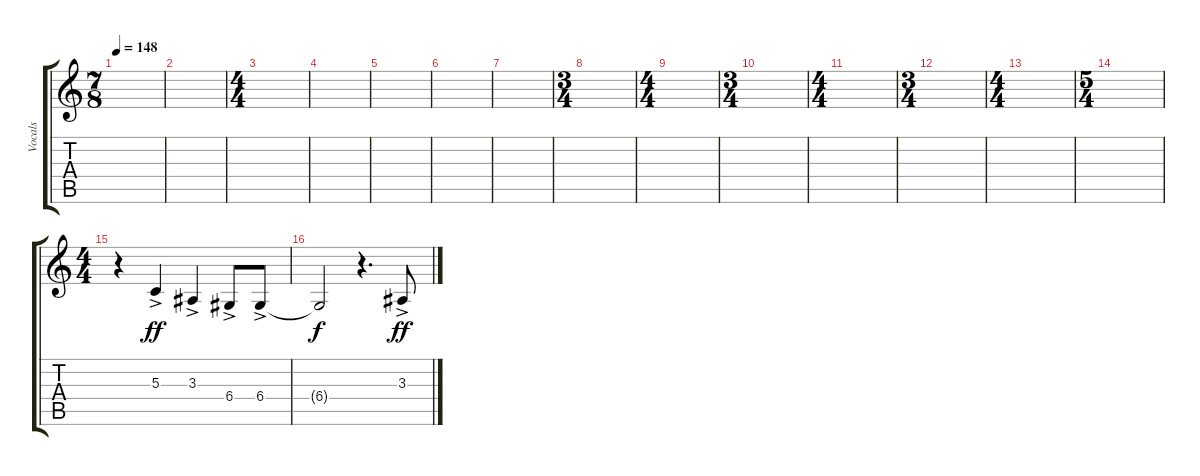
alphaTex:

\track ("Vocals" "Vocals") {instrument synthvoice}
\staff {score tabs}
\tuning (E4 B3 G3 D3 A2 E2) {hide}
\ts (7 8)
\tempo 148
\clef g2
\ks c
|
|
\ts (4 4)
|
|
|
|
|
\ts (3 4)
|
\ts (4 4)
|
\ts (3 4)
|
\ts (4 4)
|
\ts (3 4)
|
\ts (4 4)
|
\ts (5 4)
|
\ts (4 4)
r.4 5.3{ac}.4{dy ff} 3.3{ac}.4 6.4{ac}.8 6.4{ac}.8 |
6.4{t}.2{dy f} r.4{d} 3.3{ac}.8{dy ff}
